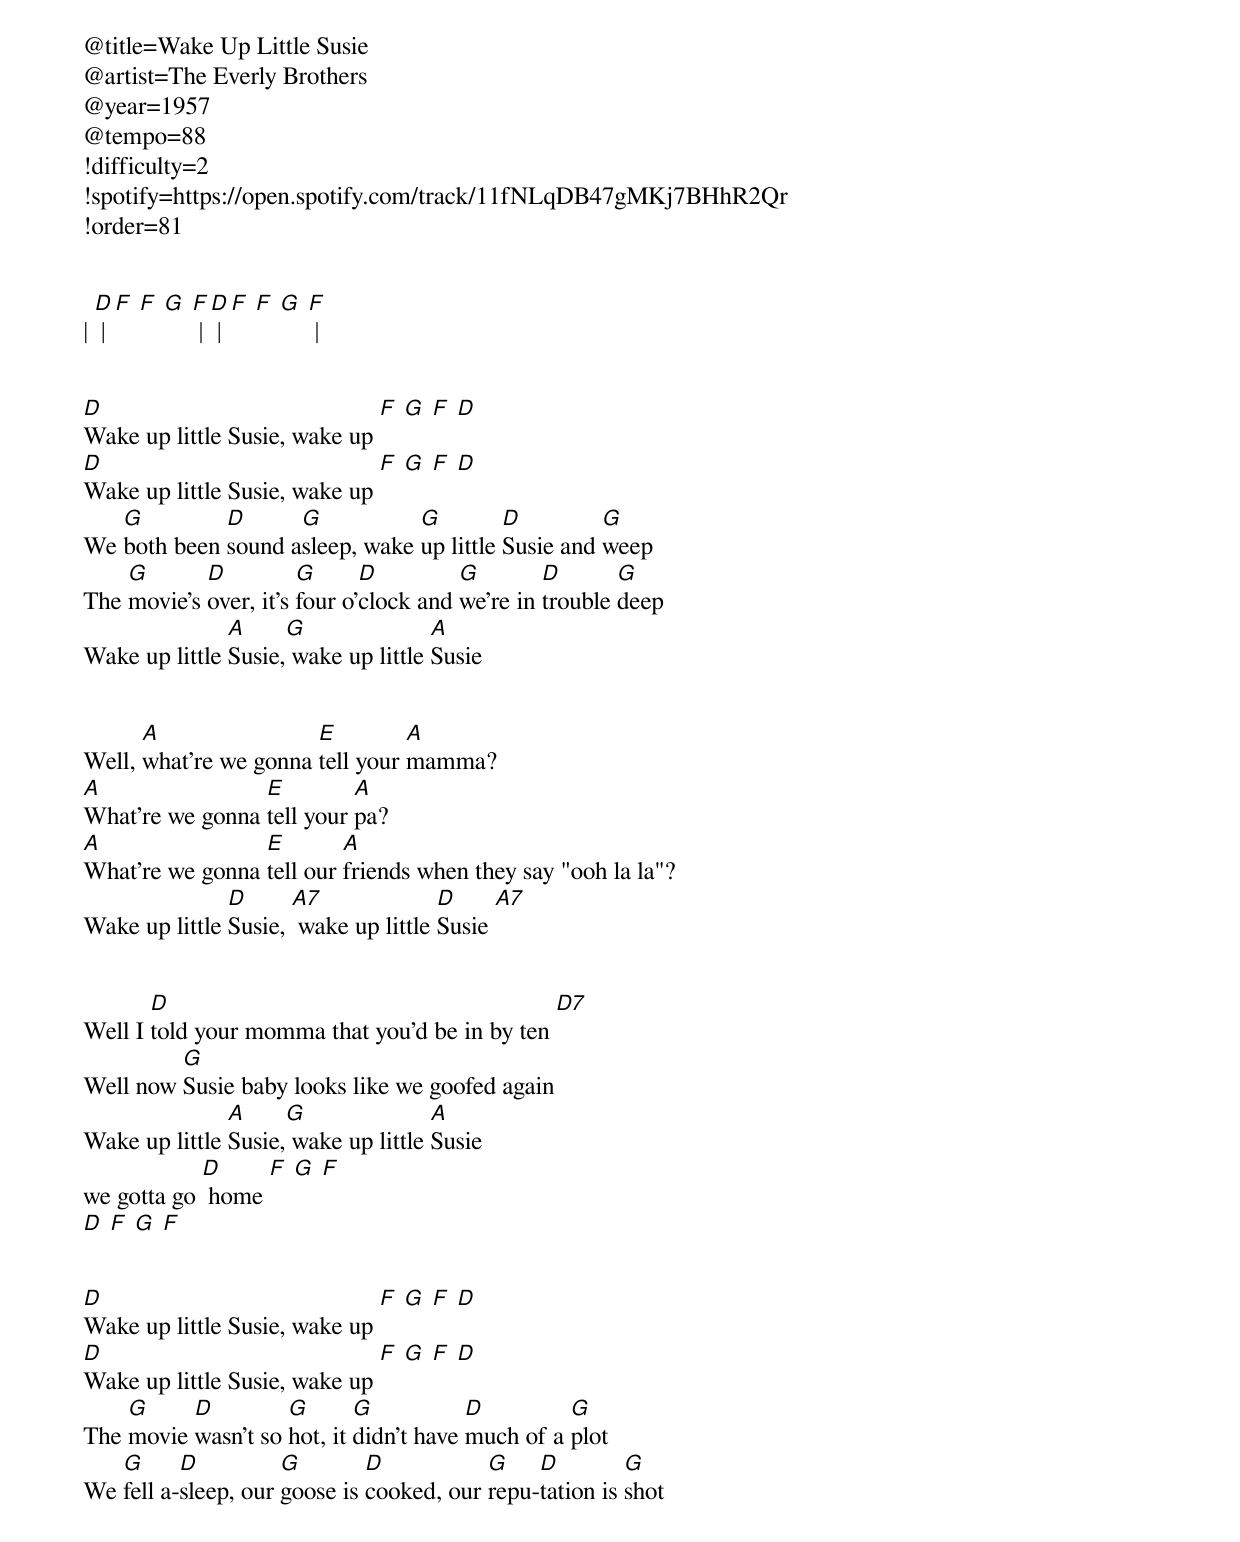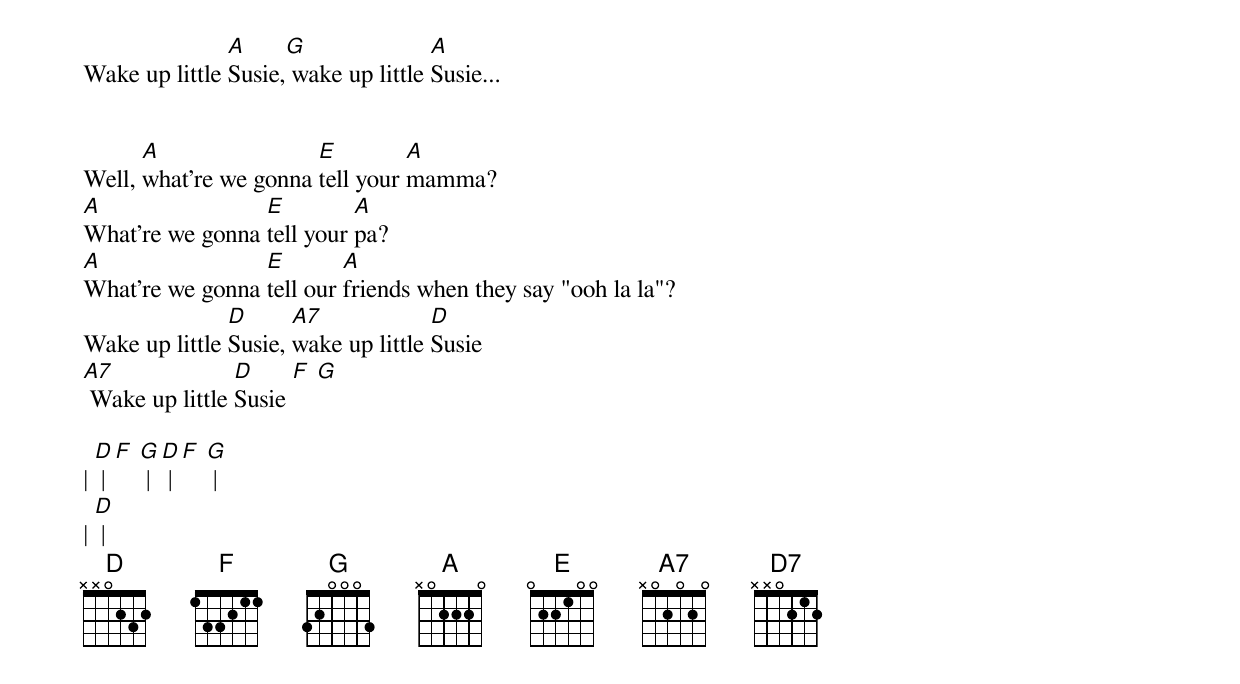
@title=Wake Up Little Susie
@artist=The Everly Brothers
@year=1957
@tempo=88
!difficulty=2
!spotify=https://open.spotify.com/track/11fNLqDB47gMKj7BHhR2Qr
!order=81


| [D] | [F] [F] [G] [F] | [D] | [F] [F] [G] [F] |


[D]Wake up little Susie, wake up [F] [G] [F] [D]
[D]Wake up little Susie, wake up [F] [G] [F] [D]
We [G]both been [D]sound a[G]sleep, wake [G]up little [D]Susie and [G]weep
The [G]movie's [D]over, it's [G]four o'[D]clock and [G]we're in [D]trouble [G]deep
Wake up little [A]Susie,[G] wake up little [A]Susie


Well, [A]what're we gonna [E]tell your [A]mamma?
[A]What're we gonna [E]tell your [A]pa?
[A]What're we gonna [E]tell our [A]friends when they say "ooh la la"?
Wake up little [D]Susie, [A7] wake up little [D]Susie [A7]


Well I [D]told your momma that you'd be in by ten [D7]
Well now [G]Susie baby looks like we goofed again
Wake up little [A]Susie,[G] wake up little [A]Susie
we gotta go [D] home [F] [G] [F]
[D] [F] [G] [F]


[D]Wake up little Susie, wake up [F] [G] [F] [D]
[D]Wake up little Susie, wake up [F] [G] [F] [D]
The [G]movie [D]wasn't so [G]hot, it [G]didn't have [D]much of a [G]plot
We [G]fell a-[D]sleep, our [G]goose is [D]cooked, our [G]repu-[D]tation is [G]shot
Wake up little [A]Susie,[G] wake up little [A]Susie...


Well, [A]what're we gonna [E]tell your [A]mamma?
[A]What're we gonna [E]tell your [A]pa?
[A]What're we gonna [E]tell our [A]friends when they say "ooh la la"?
Wake up little [D]Susie, [A7]wake up little [D]Susie
[A7] Wake up little [D]Susie [F] [G]

| [D] | [F] [G] | [D] | [F] [G] |
| [D] |
